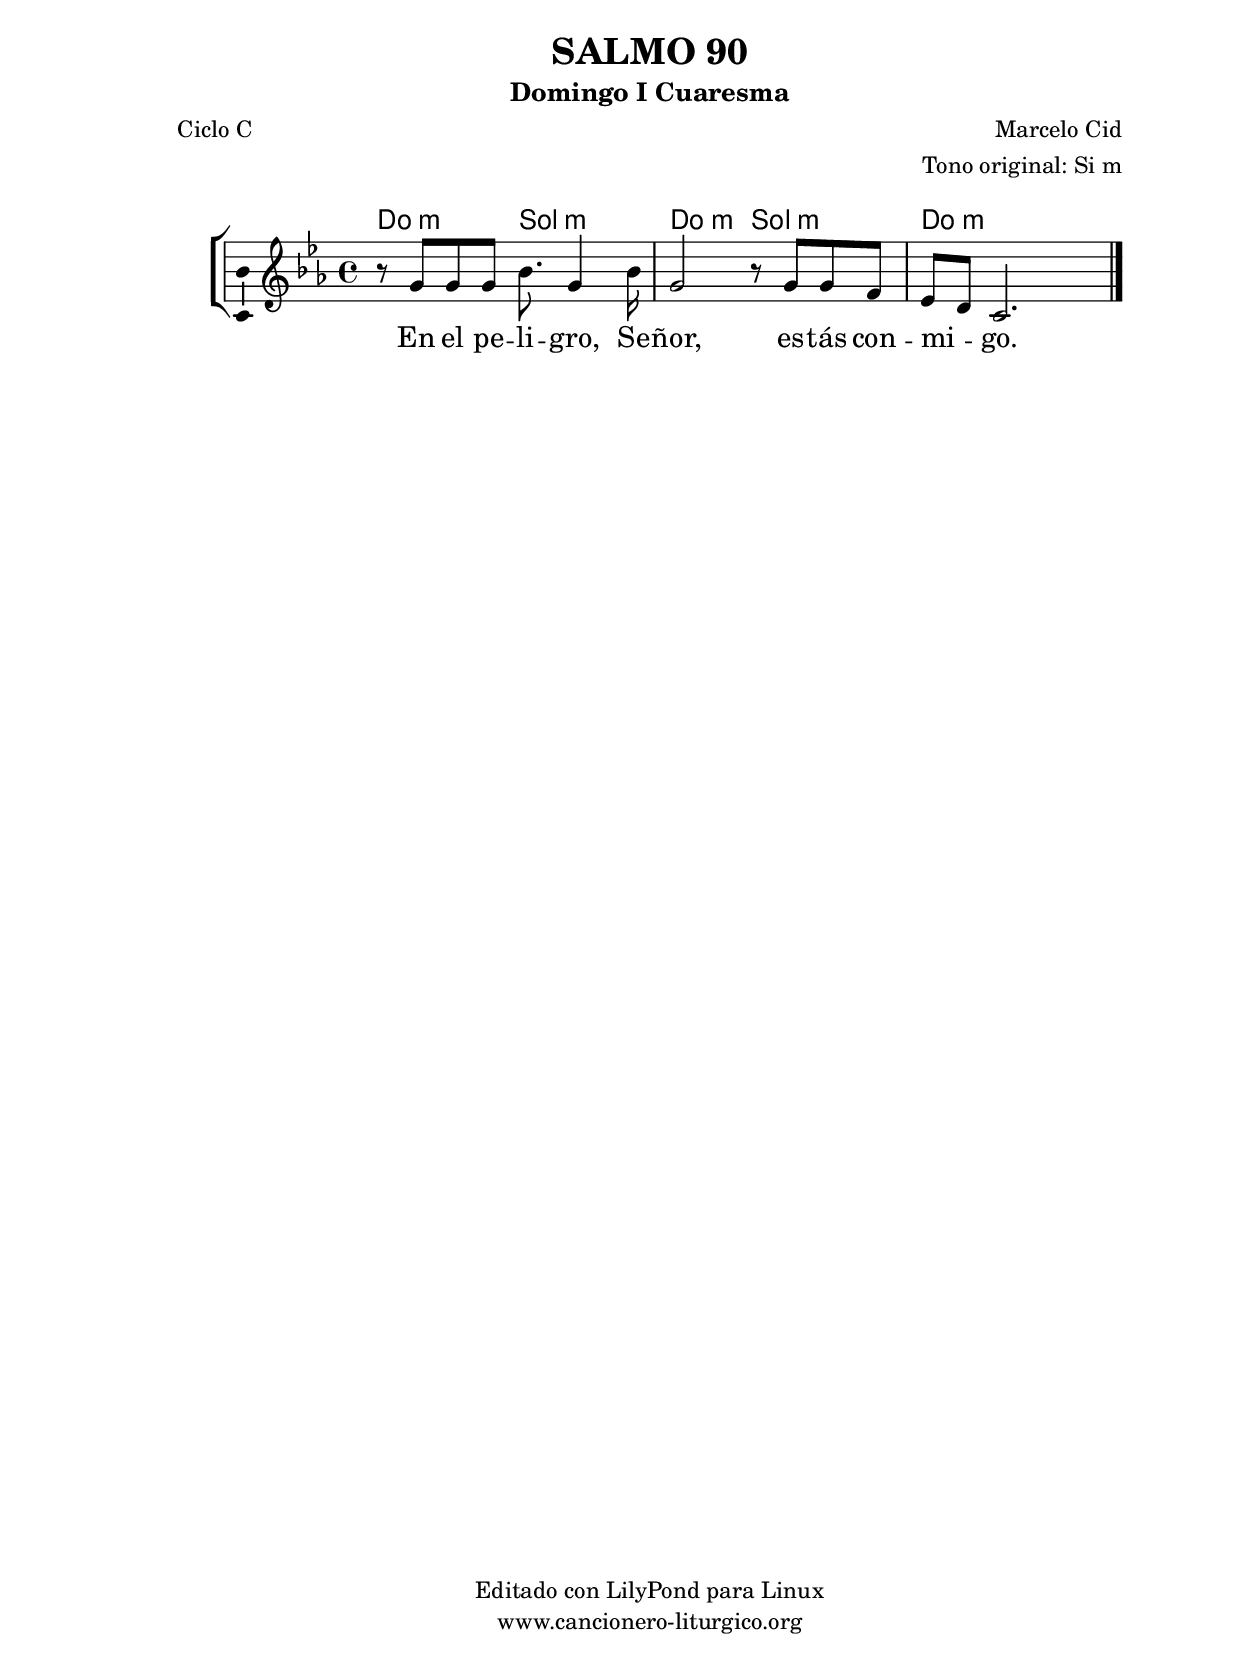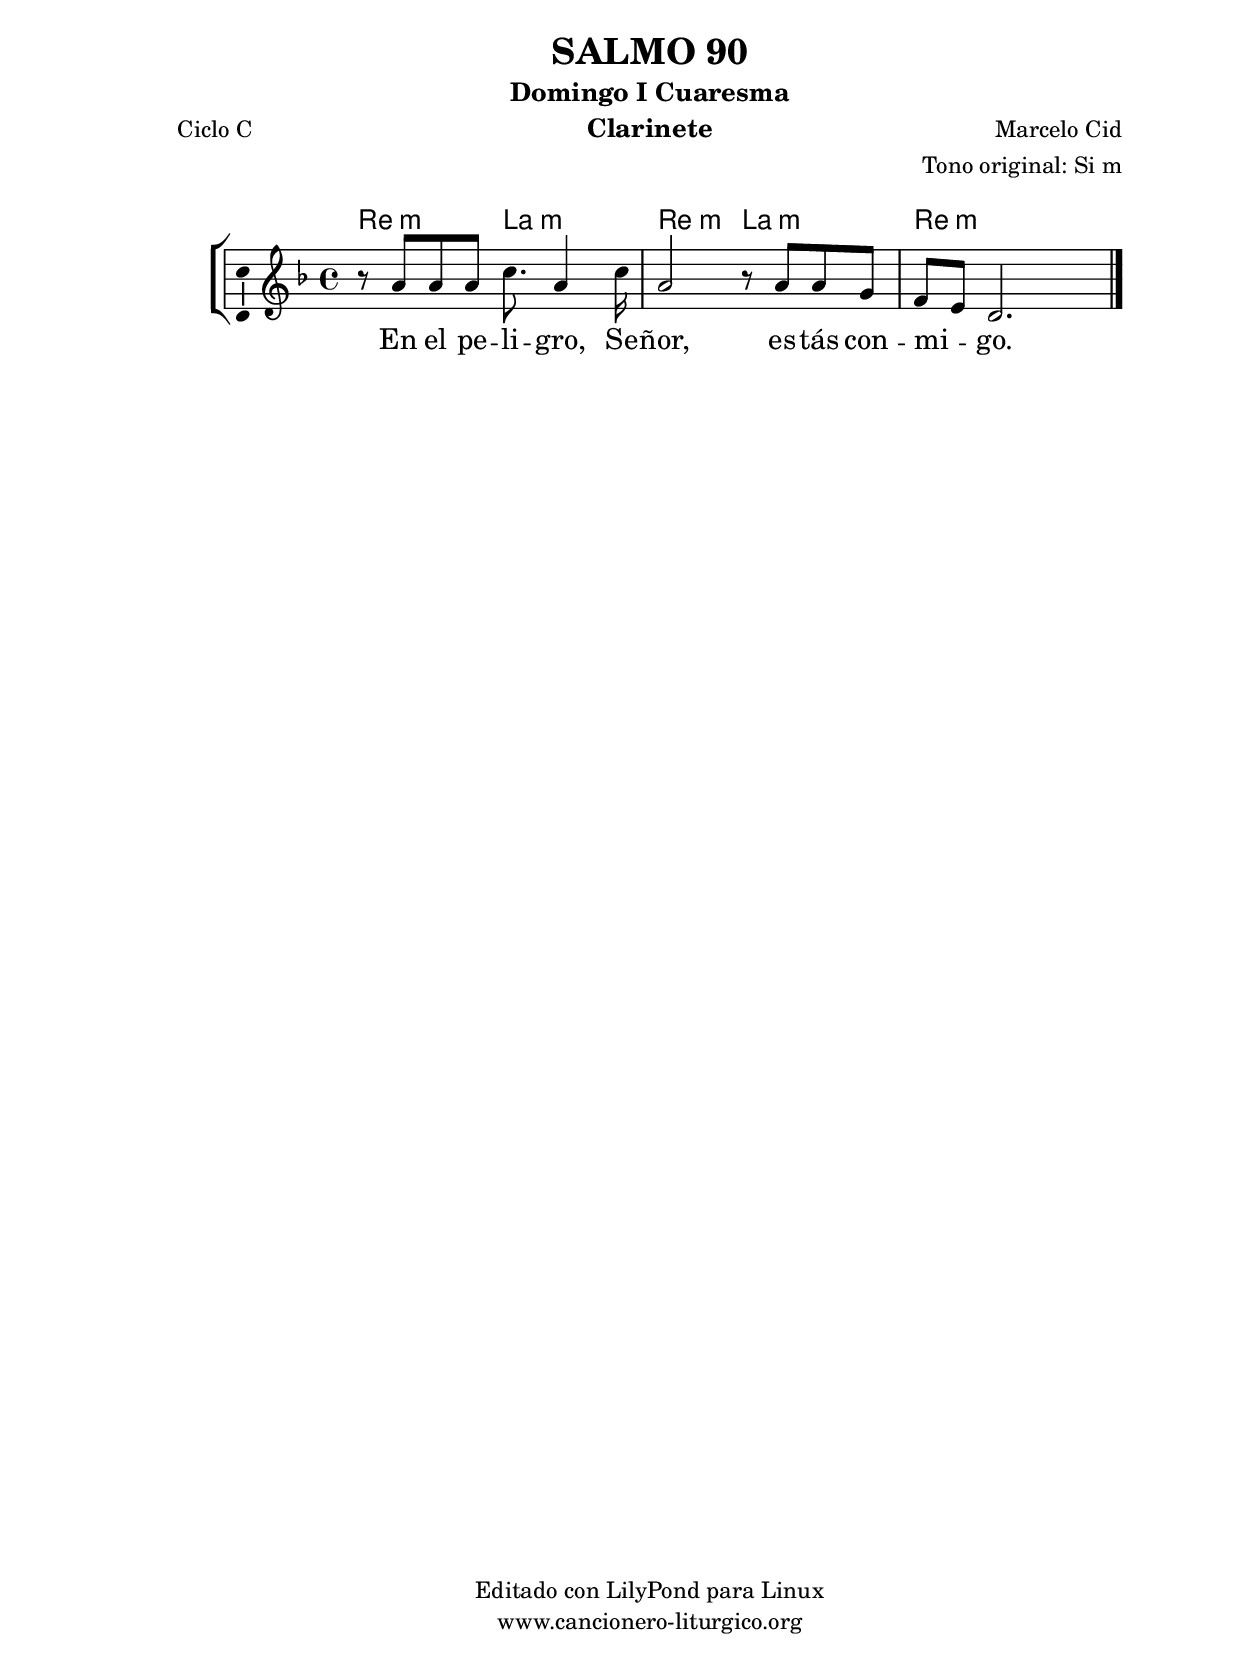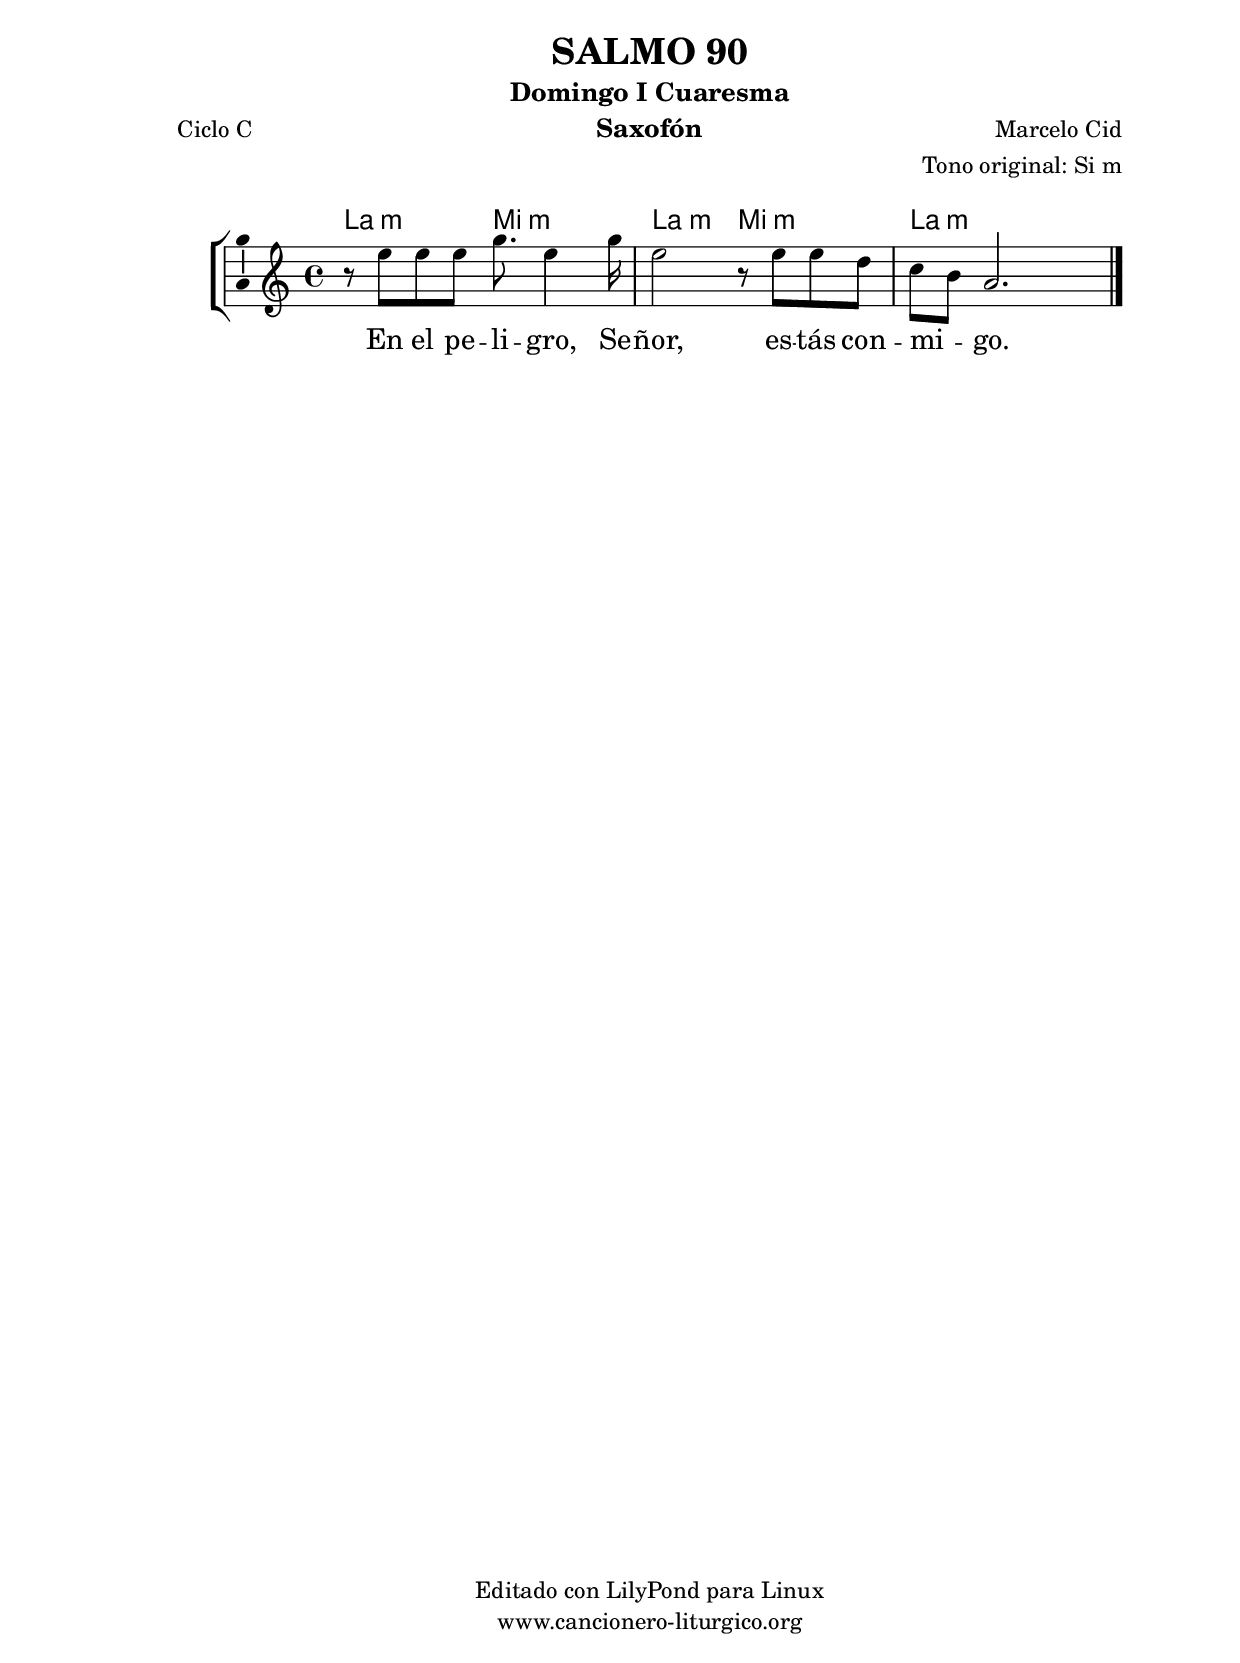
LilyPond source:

%
%para convertir .midi en .wav:
%timidity filename.midi -Ow -o finename.wav
%
%
%Para convertir de .wav a .mp3:
%lame -h -m j filename.wav
%
%
%para escuchar el midi:
%timidity nombrefichero.midi
%


%versión de lilypond para la que se ha escrito esta partitura:
\version "2.16.0"

	%Tamaño papel
	#(set-default-paper-size "a4")
	%Tamaño partitura
	#(set-global-staff-size 20)
	%No responde al pulsar sobre una nota
	#(ly:set-option 'point-and-click #f)

%parámetros del encabezamiento:
\header {
	title = "SALMO 90"
	subtitle = "Domingo I Cuaresma"
	composer = "Marcelo Cid"
	poet = "Ciclo C"
	meter = ""
	arranger = "Tono original: Si m"
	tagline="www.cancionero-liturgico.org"
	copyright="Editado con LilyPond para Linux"
	}

%parámetros asociados al papel:
\paper  {
	oddHeaderMarkup = \markup {\fill-line { \on-the-fly #not-first-page \fromproperty #'header:title \on-the-fly #not-first-page \fromproperty #'header:composer }}
	evenHeaderMarkup = \markup {\fill-line { \fromproperty #'header:composer \fromproperty #'header:title }}
	#(set-paper-size "a4")
	print-page-number = ##f
	first-page-number = 1
	print-first-page-number = ##f
%	head-separation = 3.0 \cm
	top-margin = 2.0 \cm
	bottom-margin = 0.5\cm
%%%	bottom-margin = -1.0\cm
	left-margin = 3.0 \cm
	line-width = 16.0 \cm 
	indent = 8\mm
	interscoreline = 2.\mm
	between-system-space = 15\mm
%	para que las partituras no llenen la hoja:
	ragged-bottom = ##t
%	idem para la última hoja:
	ragged-last-bottom = ##f
%	para que las partituras llenen el ancho del papel:
	ragged-last = ##f
	after-title-space = 2.5 \cm
%page-count=1
%system-count=8

	%Flexible Vertical Spacing
%	markup-markup-spacing =
%	#'((basic-distance . 15) (minimum-distance . 15) (padding . 3))
	markup-system-spacing =
	#'((basic-distance . 15) (minimum-distance . 15) (padding . 3))
	system-system-spacing =
	#'((basic-distance . 15) (minimum-distance . 15) (padding . 3))
	score-system-spacing =
	#'((basic-distance . 15) (minimum-distance . 15) (padding . 5))
%	top-system-spacing = % header
%	#'((basic-distance . 8) (minimum-distance . 0) (padding . 3))
%	top-markup-spacing =
%	#'((basic-distance . 20) (minimum-distance . 20) (padding . 3))
	last-bottom-spacing = % footer
	#'((basic-distance . 5) (minimum-distance . 5) (padding . 3))
%	score-markup-spacing =
%	#'((basic-distance . 16) (minimum-distance . 13) (padding . 3))

	}


%parámetros que afectan a toda la partitura:
global =  {
	%clave de sol (G):
	\clef G
	%armadura:
	\transpose b c
	\key b \minor
	\tempo 4=72
	\set Score.tempoHideNote = ##t
	}


acordes = {
	\italianChords
	\chordmode {
	\transpose b c
{
b2:m fis:m b:m fis:m b:m
	}
	}
}


melodia = 
	\transpose b c'
{
	\relative c'{
	\time 4/4

r8 fis8 fis fis a8. fis4 a16
fis2 r8 fis8 fis e
d8 cis b2.

	\bar "|."
	}
	}

texto = \lyricmode {
En el pe -- li -- gro, Se -- ñor, es -- tás con -- mi -- _ go.
	}


acordesStaff = \context ChordNames = acordesStaff <<
	\set chordChanges = ##t
	\acordes
	>>


vozStaff = \context Voice = vozStaff
\with {\consists "Ambitus_engraver"}
<<
%	\set Staff.instrumentName = ""
%	\set Staff.shortInstrumentName = ""
%	\set Staff.midiInstrument = #"clarinet"
%	\set Staff.midiInstrument = #"cello"
%	\set Staff.midiInstrument = #"flute"
	\set Staff.midiInstrument = #"electric guitar (jazz)"
%	\set Staff.midiInstrument = #"english horn"
%	\set Staff.midiInstrument = #"violin"
%	\set Staff.midiInstrument = #"glockenspiel"
	\set Staff.midiMinimumVolume = #0.7
	\set Staff.midiMaximumVolume = #0.9
	\global
	\melodia
	>>


textoStaff = \context Lyrics = textoStaff <<
	\lyricsto vozStaff \texto
	>>

\book {
	\score {
		\context ChoirStaff {
			\override StaffGroup.SystemStartBracket #'collapse-height = #1
			\override Score.SystemStartBar #'collapse-height = #1
			<<
			\acordesStaff
			\vozStaff
			\textoStaff
			>>
			}
		\layout {
	    		\context {
				\Lyrics
				\override LyricText #'font-size = #2
				}
	   		 \context {
				\Score
				%fontSize = #3
				\override StaffSymbol #'staff-space = #(magstep +3)
				%\override Beam #'thickness = #0.55
				%\override SpacingSpanner #'spacing-increment = #1.0
				%\override Slur #'height-limit = #1.5
				}
			}
		}
	\score {
		\unfoldRepeats
		\context ChoirStaff {
			<<
			\acordesStaff
			\vozStaff
			>>
			}
		\midi {
	  		\context {
	  			\Score
				tempoWholesPerMinute = #(ly:make-moment 70 4)
				}
			}
		}
	}

%Partitura para clarinete
#(define output-suffix "C")
\book {
	\header{
		instrument = "Clarinete"
		}
	\score {
		\context ChoirStaff {
			\override StaffGroup.SystemStartBracket #'collapse-height = #1
			\override Score.SystemStartBar #'collapse-height = #1
\transpose c d
			<<
			\acordesStaff
			\vozStaff
			\textoStaff
			>>
			}
		\layout {
	    		\context {
				\Lyrics
				\override LyricText #'font-size = #2
				}
	   		 \context {
				\Score
				%fontSize = #3
				\override StaffSymbol #'staff-space = #(magstep +3)
				%\override Beam #'thickness = #0.55
				%\override SpacingSpanner #'spacing-increment = #1.0
				%\override Slur #'height-limit = #1.5
				}
			}
		}
	}

%Partitura para saxofón
#(define output-suffix "S")
\book {
	\header{
		instrument = "Saxofón"
		}
	\score {
		\context ChoirStaff {
			\override StaffGroup.SystemStartBracket #'collapse-height = #1
			\override Score.SystemStartBar #'collapse-height = #1
\transpose c a
			<<
			\acordesStaff
			\vozStaff
			\textoStaff
			>>
			}
		\layout {
	    		\context {
				\Lyrics
				\override LyricText #'font-size = #2
				}
	   		 \context {
				\Score
				%fontSize = #3
				\override StaffSymbol #'staff-space = #(magstep +3)
				%\override Beam #'thickness = #0.55
				%\override SpacingSpanner #'spacing-increment = #1.0
				%\override Slur #'height-limit = #1.5
				}
			}
		}
	}

